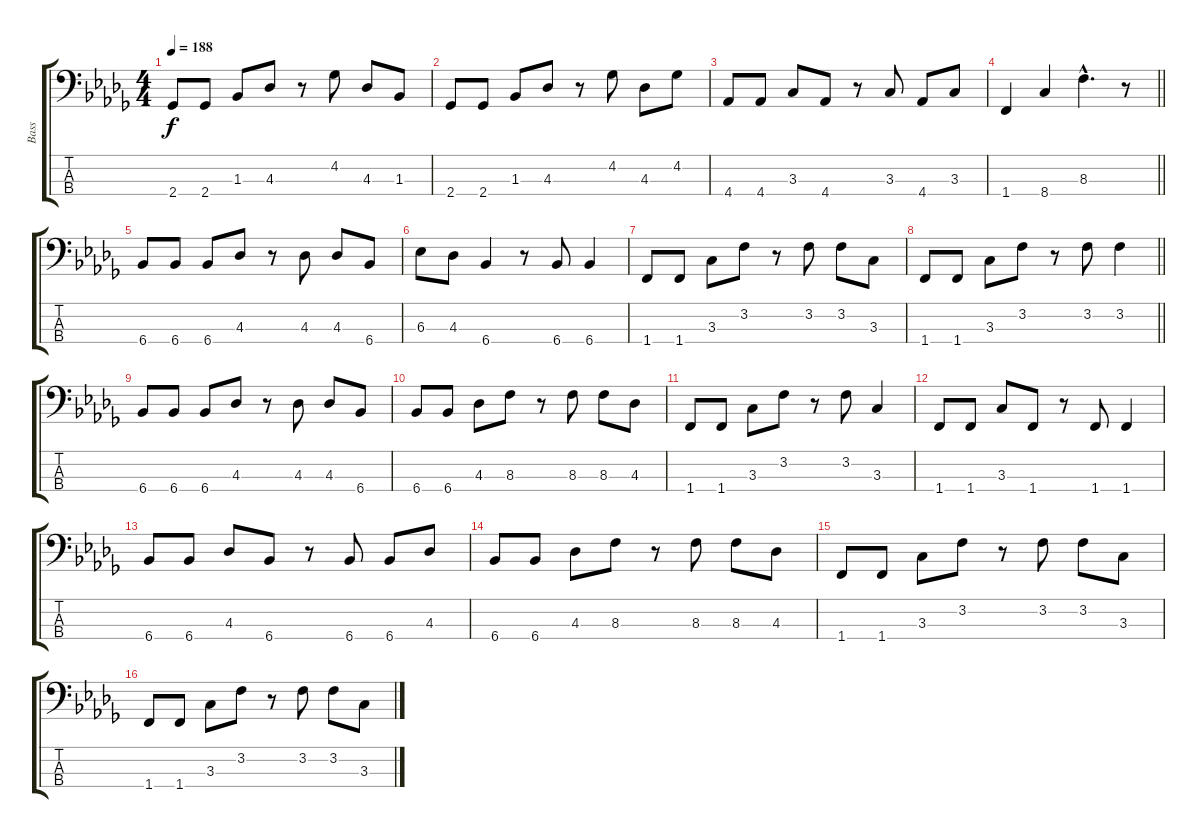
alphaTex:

\track ("Bass" "Bass") {instrument electricbasspick}
\staff {score tabs}
\tuning (G2 D2 A1 E1) {hide}
\ts (4 4)
\tempo 188
\clef f4
\ks bbminor
2.4.8{dy f} 2.4.8 1.3.8 4.3.8 r.8 4.2.8 4.3.8 1.3.8 |
2.4.8 2.4.8 1.3.8 4.3.8 r.8 4.2.8 4.3.8 4.2.8 |
4.4.8 4.4.8 3.3.8 4.4.8 r.8 3.3.8 4.4.8 3.3.8 |
\barLineRight lightlight
1.4.4 8.4.4 8.3{hac}.4{d} r.8 |
6.4.8 6.4.8 6.4.8 4.3.8 r.8 4.3.8 4.3.8 6.4.8 |
6.3.8 4.3.8 6.4.4 r.8 6.4.8 6.4.4 |
1.4.8 1.4.8 3.3.8 3.2.8 r.8 3.2.8 3.2.8 3.3.8 |
\barLineRight lightlight
1.4.8 1.4.8 3.3.8 3.2.8 r.8 3.2.8 3.2.4 |
6.4.8 6.4.8 6.4.8 4.3.8 r.8 4.3.8 4.3.8 6.4.8 |
6.4.8 6.4.8 4.3.8 8.3.8 r.8 8.3.8 8.3.8 4.3.8 |
1.4.8 1.4.8 3.3.8 3.2.8 r.8 3.2.8 3.3.4 |
1.4.8 1.4.8 3.3.8 1.4.8 r.8 1.4.8 1.4.4 |
6.4.8 6.4.8 4.3.8 6.4.8 r.8 6.4.8 6.4.8 4.3.8 |
6.4.8 6.4.8 4.3.8 8.3.8 r.8 8.3.8 8.3.8 4.3.8 |
1.4.8 1.4.8 3.3.8 3.2.8 r.8 3.2.8 3.2.8 3.3.8 |
1.4.8 1.4.8 3.3.8 3.2.8 r.8 3.2.8 3.2.8 3.3.8
